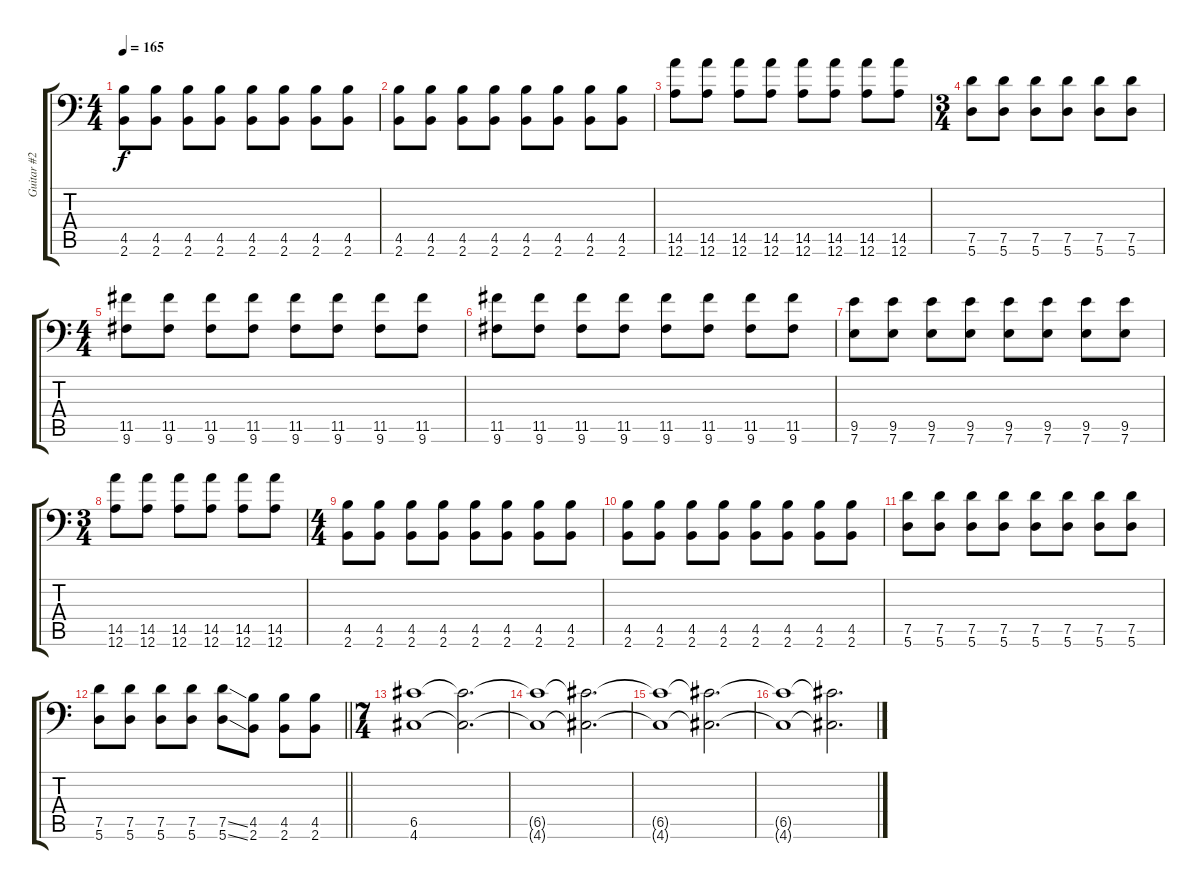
\track ("Guitar #2" "Guitar #2") {instrument distortionguitar}
\staff {score tabs}
\tuning (D4 A3 F3 C3 G2 A1) {hide}
\ts (4 4)
\tempo 165
\clef f4
\ks c
(4.5 2.6).8{dy f} (4.5 2.6).8 (4.5 2.6).8 (4.5 2.6).8 (4.5 2.6).8 (4.5 2.6).8 (4.5 2.6).8 (4.5 2.6).8 |
(4.5 2.6).8 (4.5 2.6).8 (4.5 2.6).8 (4.5 2.6).8 (4.5 2.6).8 (4.5 2.6).8 (4.5 2.6).8 (4.5 2.6).8 |
(14.5 12.6).8 (14.5 12.6).8 (14.5 12.6).8 (14.5 12.6).8 (14.5 12.6).8 (14.5 12.6).8 (14.5 12.6).8 (14.5 12.6).8 |
\ts (3 4)
(7.5 5.6).8 (7.5 5.6).8 (7.5 5.6).8 (7.5 5.6).8 (7.5 5.6).8 (7.5 5.6).8 |
\ts (4 4)
(11.5 9.6).8 (11.5 9.6).8 (11.5 9.6).8 (11.5 9.6).8 (11.5 9.6).8 (11.5 9.6).8 (11.5 9.6).8 (11.5 9.6).8 |
(11.5 9.6).8 (11.5 9.6).8 (11.5 9.6).8 (11.5 9.6).8 (11.5 9.6).8 (11.5 9.6).8 (11.5 9.6).8 (11.5 9.6).8 |
(9.5 7.6).8 (9.5 7.6).8 (9.5 7.6).8 (9.5 7.6).8 (9.5 7.6).8 (9.5 7.6).8 (9.5 7.6).8 (9.5 7.6).8 |
\ts (3 4)
(14.5 12.6).8 (14.5 12.6).8 (14.5 12.6).8 (14.5 12.6).8 (14.5 12.6).8 (14.5 12.6).8 |
\ts (4 4)
(4.5 2.6).8 (4.5 2.6).8 (4.5 2.6).8 (4.5 2.6).8 (4.5 2.6).8 (4.5 2.6).8 (4.5 2.6).8 (4.5 2.6).8 |
(4.5 2.6).8 (4.5 2.6).8 (4.5 2.6).8 (4.5 2.6).8 (4.5 2.6).8 (4.5 2.6).8 (4.5 2.6).8 (4.5 2.6).8 |
(7.5 5.6).8 (7.5 5.6).8 (7.5 5.6).8 (7.5 5.6).8 (7.5 5.6).8 (7.5 5.6).8 (7.5 5.6).8 (7.5 5.6).8 |
\barLineRight lightlight
(7.5 5.6).8 (7.5 5.6).8 (7.5 5.6).8 (7.5 5.6).8 (7.5{ss} 5.6{ss}).8 (4.5 2.6).8 (4.5 2.6).8 (4.5 2.6).8 |
\ts (7 4)
\section ("" "")
(6.5 4.6).1{volume 7} (6.5{t} 4.6{t}).2{d} |
(6.5{t} 4.6{t}).1 (6.5{t} 4.6{t}).2{d} |
(6.5{t} 4.6{t}).1{volume 0} (6.5{t} 4.6{t}).2{d} |
(6.5{t} 4.6{t}).1 (6.5{t} 4.6{t}).2{d}
